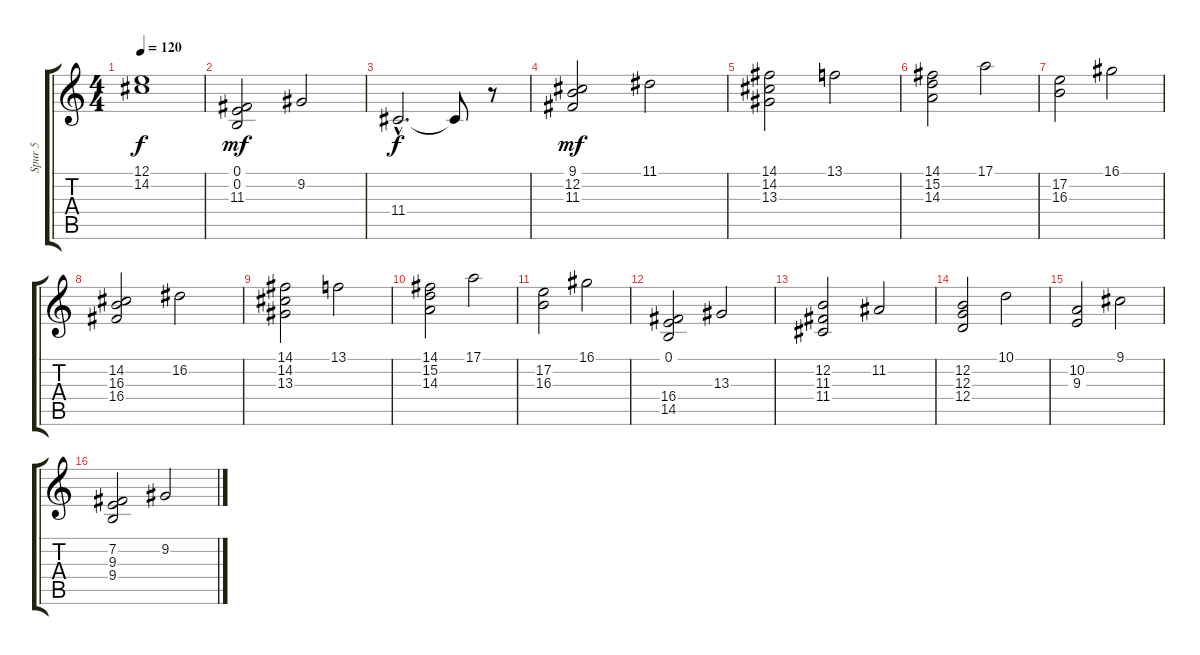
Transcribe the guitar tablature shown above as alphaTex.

\track ("Spur 5" "Spur 5") {instrument percussiveorgan}
\staff {score tabs}
\tuning (E4 B3 G3 D3 A2 E2) {hide}
\ts (4 4)
\tempo 120
\clef g2
\ks c
(12.1{t} 14.2{t}).1{dy f} |
(0.1 0.2 11.3).2{dy mf} 9.2.2 |
11.4{hac}.2{d dy f} 11.4{t}.8 r.8 |
(9.1 12.2 11.3).2{dy mf} 11.1.2 |
(14.1 14.2 13.3).2 13.1.2 |
(14.1 15.2 14.3).2 17.1.2 |
(17.2 16.3).2 16.1.2 |
(14.2 16.3 16.4).2 16.2.2 |
(14.1 14.2 13.3).2 13.1.2 |
(14.1 15.2 14.3).2 17.1.2 |
(17.2 16.3).2 16.1.2 |
(0.1 16.4 14.5).2 13.3.2 |
(12.2 11.3 11.4).2 11.2.2 |
(12.2 12.3 12.4).2 10.1.2 |
(10.2 9.3).2 9.1.2 |
(7.2 9.3 9.4).2 9.2.2
